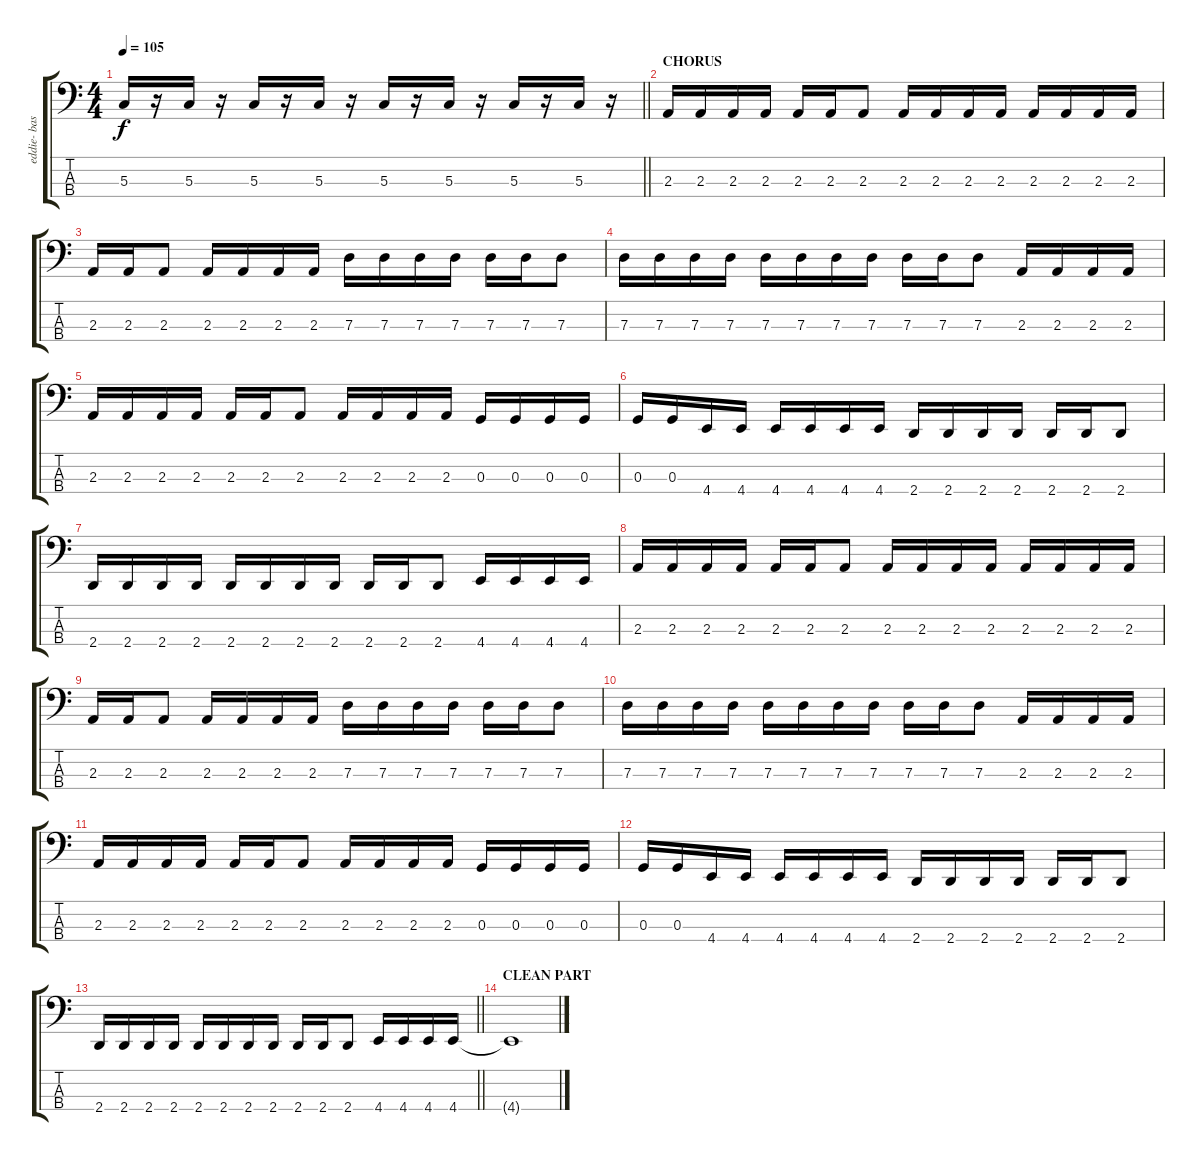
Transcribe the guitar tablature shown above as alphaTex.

\track ("eddie- bass" "eddie- bas") {instrument electricbasspick}
\staff {score tabs}
\tuning (F2 C2 G1 C1) {hide}
\ts (4 4)
\tempo 105
\clef f4
\barLineRight lightlight
\ks c
5.3.16{dy f} r.16 5.3.16 r.16 5.3.16 r.16 5.3.16 r.16 5.3.16 r.16 5.3.16 r.16 5.3.16 r.16 5.3.16 r.16 |
\section ("" "CHORUS")
2.3.16 2.3.16 2.3.16 2.3.16 2.3.16 2.3.16 2.3.8 2.3.16 2.3.16 2.3.16 2.3.16 2.3.16 2.3.16 2.3.16 2.3.16 |
2.3.16 2.3.16 2.3.8 2.3.16 2.3.16 2.3.16 2.3.16 7.3.16 7.3.16 7.3.16 7.3.16 7.3.16 7.3.16 7.3.8 |
7.3.16 7.3.16 7.3.16 7.3.16 7.3.16 7.3.16 7.3.16 7.3.16 7.3.16 7.3.16 7.3.8 2.3.16 2.3.16 2.3.16 2.3.16 |
2.3.16 2.3.16 2.3.16 2.3.16 2.3.16 2.3.16 2.3.8 2.3.16 2.3.16 2.3.16 2.3.16 0.3.16 0.3.16 0.3.16 0.3.16 |
0.3.16 0.3.16 4.4.16 4.4.16 4.4.16 4.4.16 4.4.16 4.4.16 2.4.16 2.4.16 2.4.16 2.4.16 2.4.16 2.4.16 2.4.8 |
2.4.16 2.4.16 2.4.16 2.4.16 2.4.16 2.4.16 2.4.16 2.4.16 2.4.16 2.4.16 2.4.8 4.4.16 4.4.16 4.4.16 4.4.16 |
2.3.16 2.3.16 2.3.16 2.3.16 2.3.16 2.3.16 2.3.8 2.3.16 2.3.16 2.3.16 2.3.16 2.3.16 2.3.16 2.3.16 2.3.16 |
2.3.16 2.3.16 2.3.8 2.3.16 2.3.16 2.3.16 2.3.16 7.3.16 7.3.16 7.3.16 7.3.16 7.3.16 7.3.16 7.3.8 |
7.3.16 7.3.16 7.3.16 7.3.16 7.3.16 7.3.16 7.3.16 7.3.16 7.3.16 7.3.16 7.3.8 2.3.16 2.3.16 2.3.16 2.3.16 |
2.3.16 2.3.16 2.3.16 2.3.16 2.3.16 2.3.16 2.3.8 2.3.16 2.3.16 2.3.16 2.3.16 0.3.16 0.3.16 0.3.16 0.3.16 |
0.3.16 0.3.16 4.4.16 4.4.16 4.4.16 4.4.16 4.4.16 4.4.16 2.4.16 2.4.16 2.4.16 2.4.16 2.4.16 2.4.16 2.4.8 |
\barLineRight lightlight
2.4.16 2.4.16 2.4.16 2.4.16 2.4.16 2.4.16 2.4.16 2.4.16 2.4.16 2.4.16 2.4.8 4.4.16 4.4.16 4.4.16 4.4.16 |
\section ("" "CLEAN PART")
4.4{t}.1
